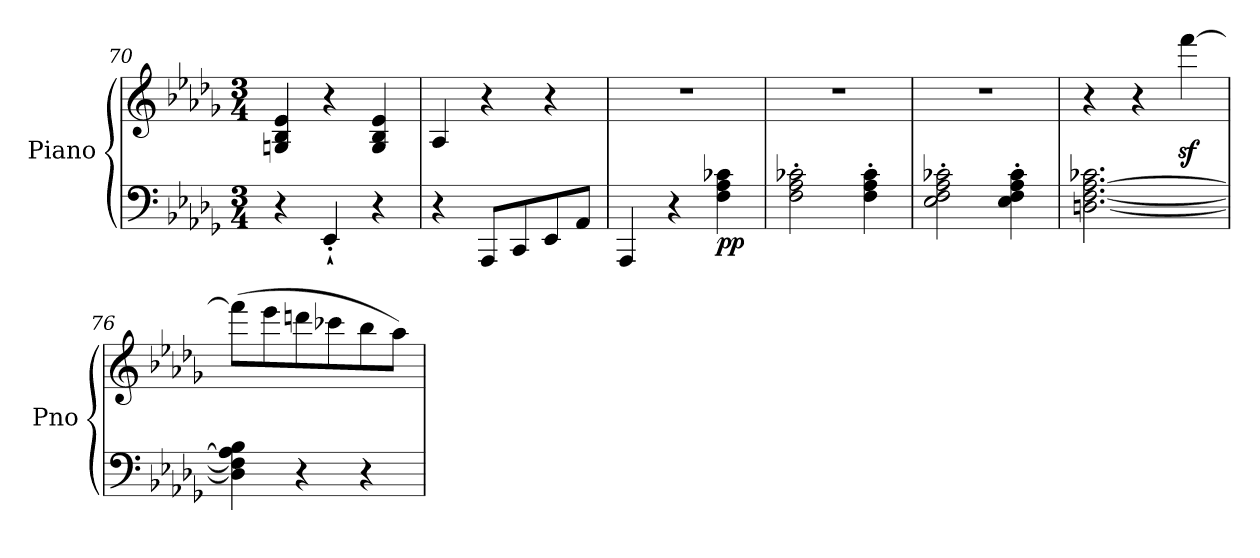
**kern	**kern	**dynam
*part1	*part1	*part1
*staff2	*staff1	*staff1/2
*I"Piano	*	*
*I'Pno	*	*
*clefF4	*clefG2	*
*k[b-e-a-d-g-]	*k[b-e-a-d-g-]	*
*D-:	*D-:	*
*M3/4	*M3/4	*
=70	=70	=70
4r	4Gn/ 4B-/ 4e-/	.
4EE-`'/	4r	.
4r	4G/ 4B-/ 4e-/	.
=71	=71	=71
4r	4A-/	.
8AAA-/L	4r	.
8CC/	.	.
8EE-/	4r	.
8AA-/J	.	.
=72	=72	=72
4AAA-/	2.r	.
4r	.	.
!	!	!LO:DY:b=2
4F\ 4A-\ 4c-X\	.	pp
=73	=73	=73
2F\' 2A-\' 2c-X\'	2.r	.
4F\' 4A-\' 4c-\'	.	.
=74	=74	=74
2E-\' 2F\' 2A-\' 2c-X\'	2.r	.
4E-\' 4F\' 4A-\' 4c-\'	.	.
=75	=75	=75
[2.Dn\ [2.F\ [2.A-\ 2.c-X\	4r	.
.	4r	.
.	[4fffz<\	.
=76	=76	=76
4D\] 4F\] 4A-\] 4B-\	(8fff\L]	.
.	8eee-\	.
4r	8dddn\	.
.	8ccc-X\	.
4r	8bb-\	.
.	8aa-\J)	.
=	=	=
*-	*-	*-
